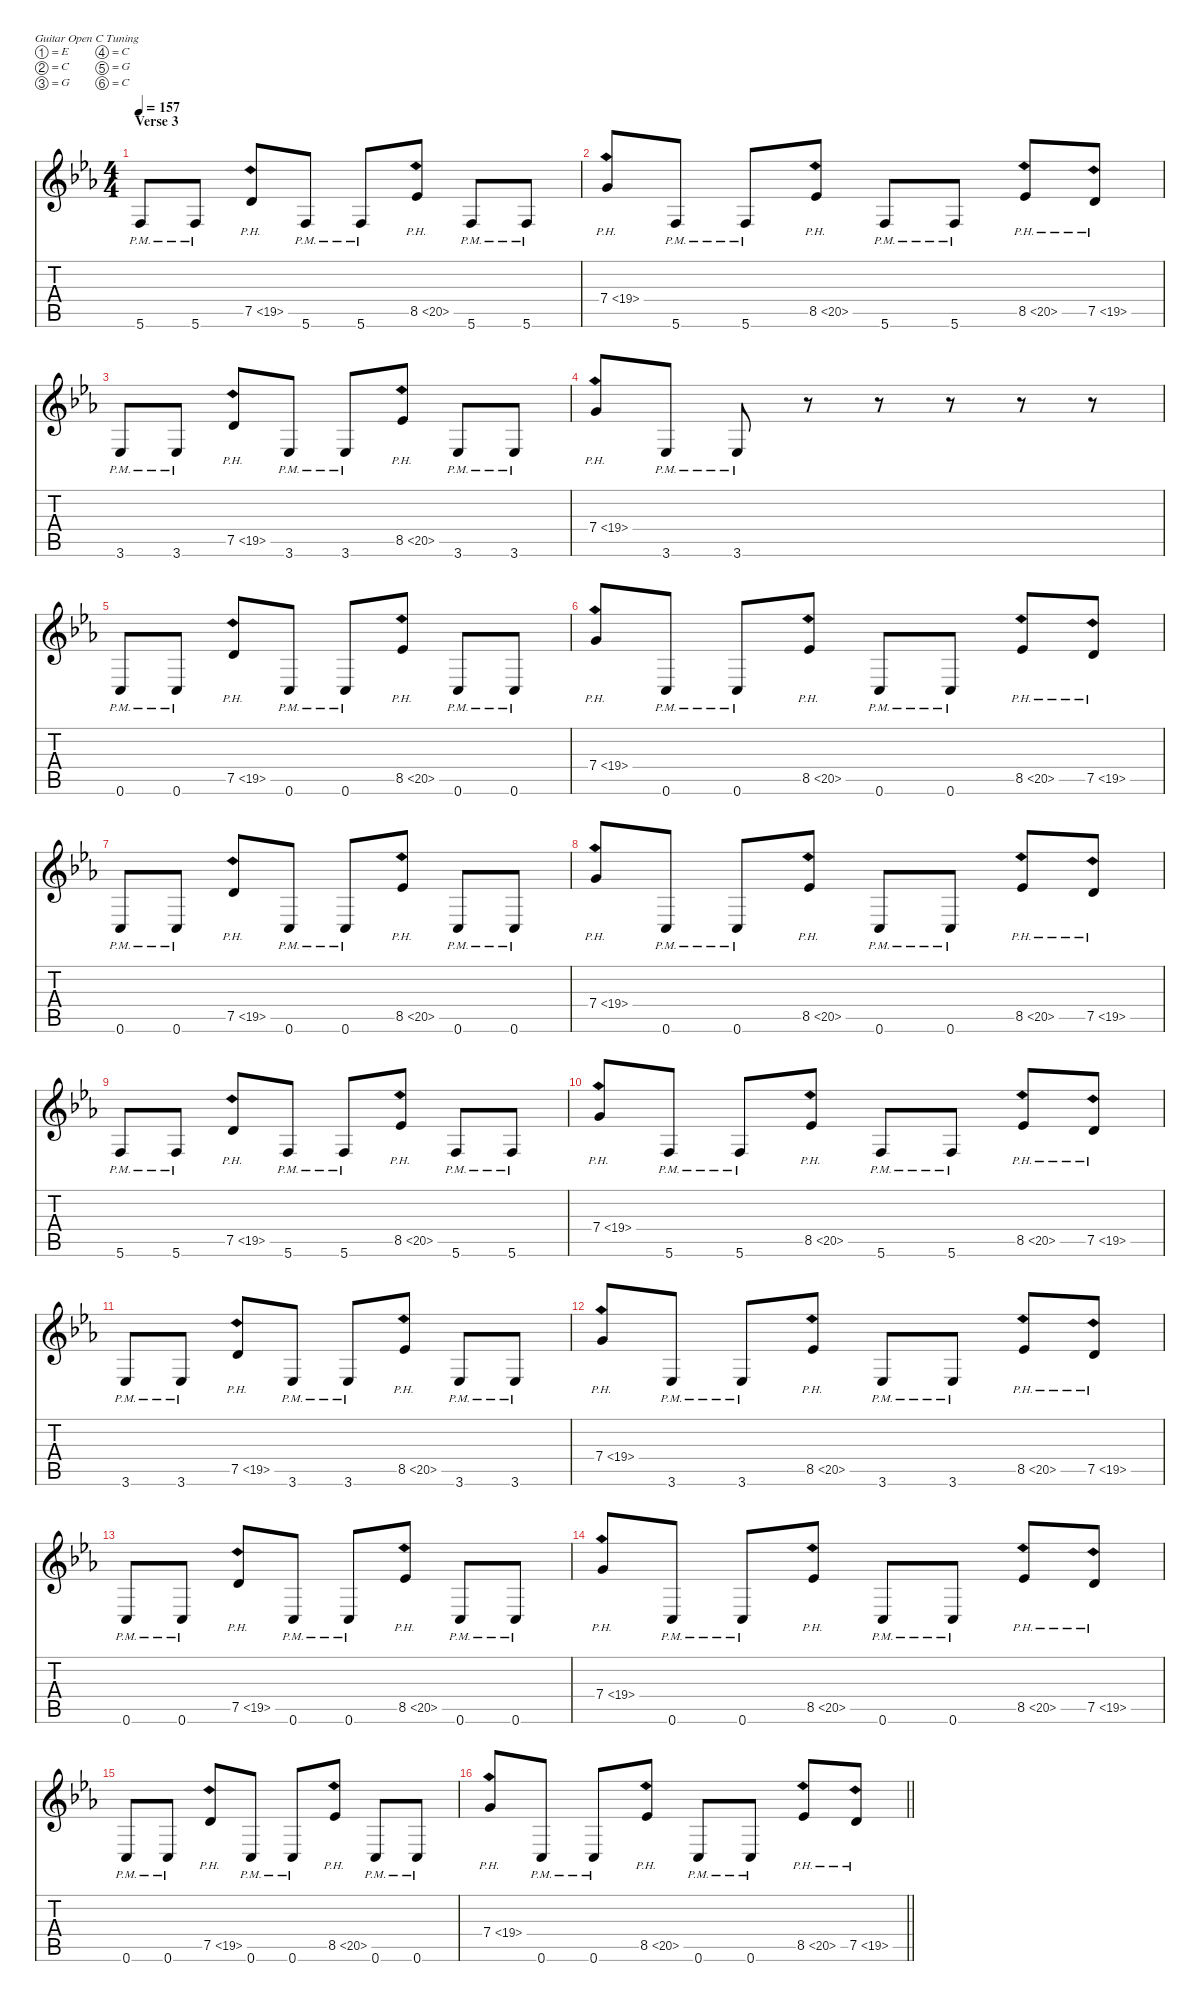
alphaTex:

\defaultSystemsLayout 4
\hideDynamics
\bracketExtendMode nobrackets
\singleTrackTrackNamePolicy hidden
\multiTrackTrackNamePolicy hidden
\firstSystemTrackNameMode fullname
\otherSystemsTrackNameOrientation horizontal
\track ("Guitar Two" "dist.guit.") {mute instrument distortionguitar}
\staff {score tabs}
\tuning (E4 C4 G3 C3 G2 C2)
\ts (4 4)
\section ("" "Verse 3")
\tempo 157
\clef g2
\ks cminor
5.6{pm acc forcenatural}.8{dy f} 5.6{pm acc forcenatural}.8 7.5{ph 12 acc forcenatural}.8 5.6{pm acc forcenatural}.8 5.6{pm acc forcenatural}.8 8.5{ph 12 acc b}.8 5.6{pm acc forcenatural}.8 5.6{pm acc forcenatural}.8 |
7.4{ph 12 acc forcenatural}.8 5.6{pm acc forcenatural}.8 5.6{pm acc forcenatural}.8 8.5{ph 12 acc b}.8 5.6{pm acc forcenatural}.8 5.6{pm acc forcenatural}.8 8.5{ph 12 acc b}.8 7.5{ph 12 acc forcenatural}.8 |
3.6{pm acc b}.8 3.6{pm acc b}.8 7.5{ph 12 acc forcenatural}.8 3.6{pm acc b}.8 3.6{pm acc b}.8 8.5{ph 12 acc b}.8 3.6{pm acc b}.8 3.6{pm acc b}.8 |
7.4{ph 12 acc forcenatural}.8 3.6{pm acc b}.8 3.6{pm acc b}.8 r.8 r.8 r.8 r.8 r.8 |
0.6{pm acc forcenatural}.8 0.6{pm acc forcenatural}.8 7.5{ph 12 acc forcenatural}.8 0.6{pm acc forcenatural}.8 0.6{pm acc forcenatural}.8 8.5{ph 12 acc b}.8 0.6{pm acc forcenatural}.8 0.6{pm acc forcenatural}.8 |
7.4{ph 12 acc forcenatural}.8 0.6{pm acc forcenatural}.8 0.6{pm acc forcenatural}.8 8.5{ph 12 acc b}.8 0.6{pm acc forcenatural}.8 0.6{pm acc forcenatural}.8 8.5{ph 12 acc b}.8 7.5{ph 12 acc forcenatural}.8 |
0.6{pm acc forcenatural}.8 0.6{pm acc forcenatural}.8 7.5{ph 12 acc forcenatural}.8 0.6{pm acc forcenatural}.8 0.6{pm acc forcenatural}.8 8.5{ph 12 acc b}.8 0.6{pm acc forcenatural}.8 0.6{pm acc forcenatural}.8 |
7.4{ph 12 acc forcenatural}.8 0.6{pm acc forcenatural}.8 0.6{pm acc forcenatural}.8 8.5{ph 12 acc b}.8 0.6{pm acc forcenatural}.8 0.6{pm acc forcenatural}.8 8.5{ph 12 acc b}.8 7.5{ph 12 acc forcenatural}.8 |
5.6{pm acc forcenatural}.8 5.6{pm acc forcenatural}.8 7.5{ph 12 acc forcenatural}.8 5.6{pm acc forcenatural}.8 5.6{pm acc forcenatural}.8 8.5{ph 12 acc b}.8 5.6{pm acc forcenatural}.8 5.6{pm acc forcenatural}.8 |
7.4{ph 12 acc forcenatural}.8 5.6{pm acc forcenatural}.8 5.6{pm acc forcenatural}.8 8.5{ph 12 acc b}.8 5.6{pm acc forcenatural}.8 5.6{pm acc forcenatural}.8 8.5{ph 12 acc b}.8 7.5{ph 12 acc forcenatural}.8 |
3.6{pm acc b}.8 3.6{pm acc b}.8 7.5{ph 12 acc forcenatural}.8 3.6{pm acc b}.8 3.6{pm acc b}.8 8.5{ph 12 acc b}.8 3.6{pm acc b}.8 3.6{pm acc b}.8 |
7.4{ph 12 acc forcenatural}.8 3.6{pm acc b}.8 3.6{pm acc b}.8 8.5{ph 12 acc b}.8 3.6{pm acc b}.8 3.6{pm acc b}.8 8.5{ph 12 acc b}.8 7.5{ph 12 acc forcenatural}.8 |
0.6{pm acc forcenatural}.8 0.6{pm acc forcenatural}.8 7.5{ph 12 acc forcenatural}.8 0.6{pm acc forcenatural}.8 0.6{pm acc forcenatural}.8 8.5{ph 12 acc b}.8 0.6{pm acc forcenatural}.8 0.6{pm acc forcenatural}.8 |
7.4{ph 12 acc forcenatural}.8 0.6{pm acc forcenatural}.8 0.6{pm acc forcenatural}.8 8.5{ph 12 acc b}.8 0.6{pm acc forcenatural}.8 0.6{pm acc forcenatural}.8 8.5{ph 12 acc b}.8 7.5{ph 12 acc forcenatural}.8 |
0.6{pm acc forcenatural}.8 0.6{pm acc forcenatural}.8 7.5{ph 12 acc forcenatural}.8 0.6{pm acc forcenatural}.8 0.6{pm acc forcenatural}.8 8.5{ph 12 acc b}.8 0.6{pm acc forcenatural}.8 0.6{pm acc forcenatural}.8 |
\barLineRight lightlight
7.4{ph 12 acc forcenatural}.8 0.6{pm acc forcenatural}.8 0.6{pm acc forcenatural}.8 8.5{ph 12 acc b}.8 0.6{pm acc forcenatural}.8 0.6{pm acc forcenatural}.8 8.5{ph 12 acc b}.8 7.5{ph 12 acc forcenatural}.8
